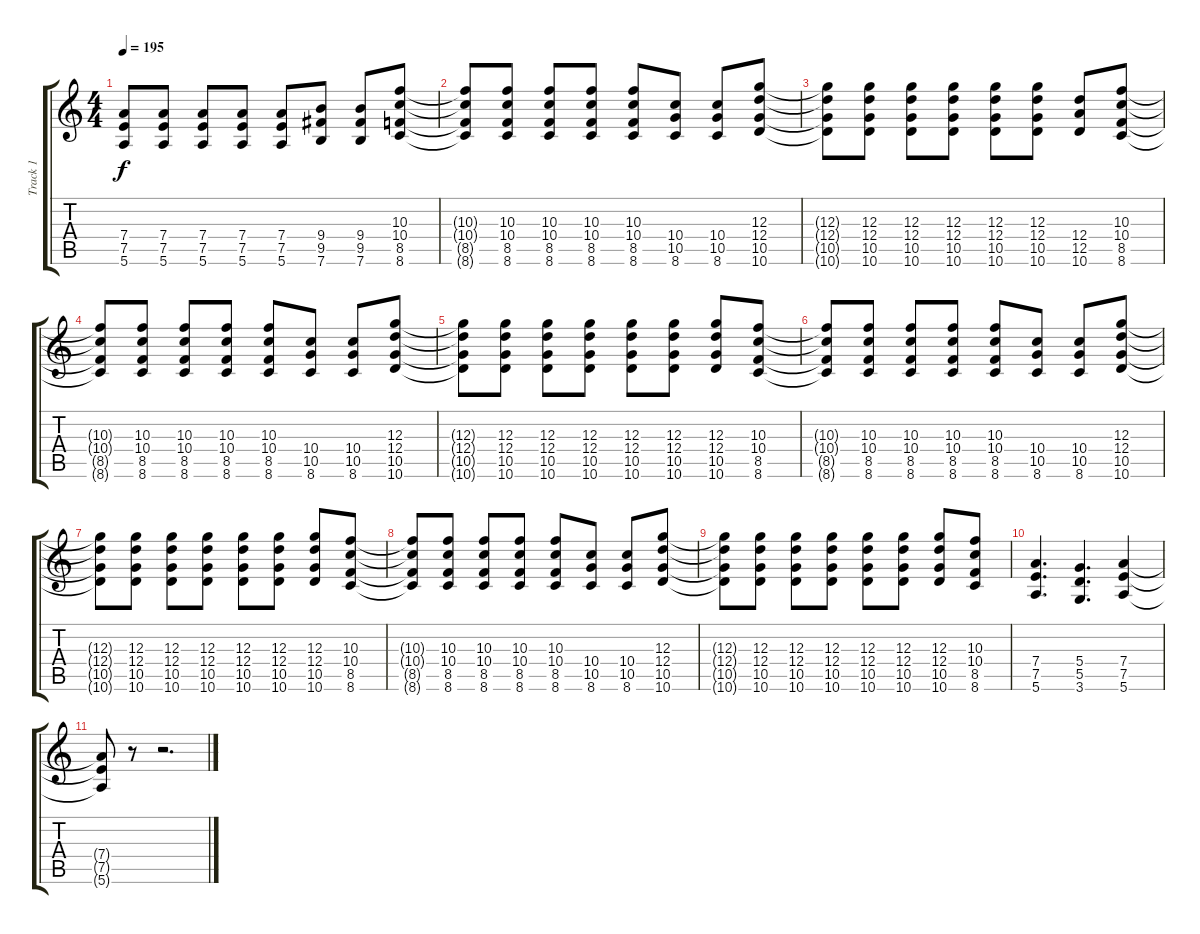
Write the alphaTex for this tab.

\track ("Track 1" "Track 1") {instrument distortionguitar}
\staff {score tabs}
\tuning (E4 B3 G3 D3 A2 E2) {hide}
\ts (4 4)
\tempo 195
\clef g2
\ks c
(7.4 7.5 5.6).8{dy f} (7.4 7.5 5.6).8 (7.4 7.5 5.6).8 (7.4 7.5 5.6).8 (7.4 7.5 5.6).8 (9.4 9.5 7.6).8 (9.4 9.5 7.6).8 (10.3 10.4 8.5 8.6).8 |
(10.3{t} 10.4{t} 8.5{t} 8.6{t}).8 (10.3 10.4 8.5 8.6).8 (10.3 10.4 8.5 8.6).8 (10.3 10.4 8.5 8.6).8 (10.3 10.4 8.5 8.6).8 (10.4 10.5 8.6).8 (10.4 10.5 8.6).8 (12.3 12.4 10.5 10.6).8 |
(12.3{t} 12.4{t} 10.5{t} 10.6{t}).8 (12.3 12.4 10.5 10.6).8 (12.3 12.4 10.5 10.6).8 (12.3 12.4 10.5 10.6).8 (12.3 12.4 10.5 10.6).8 (12.3 12.4 10.5 10.6).8 (12.4 12.5 10.6).8 (10.3 10.4 8.5 8.6).8 |
(10.3{t} 10.4{t} 8.5{t} 8.6{t}).8 (10.3 10.4 8.5 8.6).8 (10.3 10.4 8.5 8.6).8 (10.3 10.4 8.5 8.6).8 (10.3 10.4 8.5 8.6).8 (10.4 10.5 8.6).8 (10.4 10.5 8.6).8 (12.3 12.4 10.5 10.6).8 |
(12.3{t} 12.4{t} 10.5{t} 10.6{t}).8 (12.3 12.4 10.5 10.6).8 (12.3 12.4 10.5 10.6).8 (12.3 12.4 10.5 10.6).8 (12.3 12.4 10.5 10.6).8 (12.3 12.4 10.5 10.6).8 (12.3 12.4 10.5 10.6).8 (10.3 10.4 8.5 8.6).8 |
(10.3{t} 10.4{t} 8.5{t} 8.6{t}).8 (10.3 10.4 8.5 8.6).8 (10.3 10.4 8.5 8.6).8 (10.3 10.4 8.5 8.6).8 (10.3 10.4 8.5 8.6).8 (10.4 10.5 8.6).8 (10.4 10.5 8.6).8 (12.3 12.4 10.5 10.6).8 |
(12.3{t} 12.4{t} 10.5{t} 10.6{t}).8 (12.3 12.4 10.5 10.6).8 (12.3 12.4 10.5 10.6).8 (12.3 12.4 10.5 10.6).8 (12.3 12.4 10.5 10.6).8 (12.3 12.4 10.5 10.6).8 (12.3 12.4 10.5 10.6).8 (10.3 10.4 8.5 8.6).8 |
(10.3{t} 10.4{t} 8.5{t} 8.6{t}).8 (10.3 10.4 8.5 8.6).8 (10.3 10.4 8.5 8.6).8 (10.3 10.4 8.5 8.6).8 (10.3 10.4 8.5 8.6).8 (10.4 10.5 8.6).8 (10.4 10.5 8.6).8 (12.3 12.4 10.5 10.6).8 |
(12.3{t} 12.4{t} 10.5{t} 10.6{t}).8 (12.3 12.4 10.5 10.6).8 (12.3 12.4 10.5 10.6).8 (12.3 12.4 10.5 10.6).8 (12.3 12.4 10.5 10.6).8 (12.3 12.4 10.5 10.6).8 (12.3 12.4 10.5 10.6).8 (10.3 10.4 8.5 8.6).8 |
(7.4 7.5 5.6).4{d} (5.4 5.5 3.6).4{d} (7.4 7.5 5.6).4 |
(7.4{t} 7.5{t} 5.6{t}).8 r.8 r.2{d}
